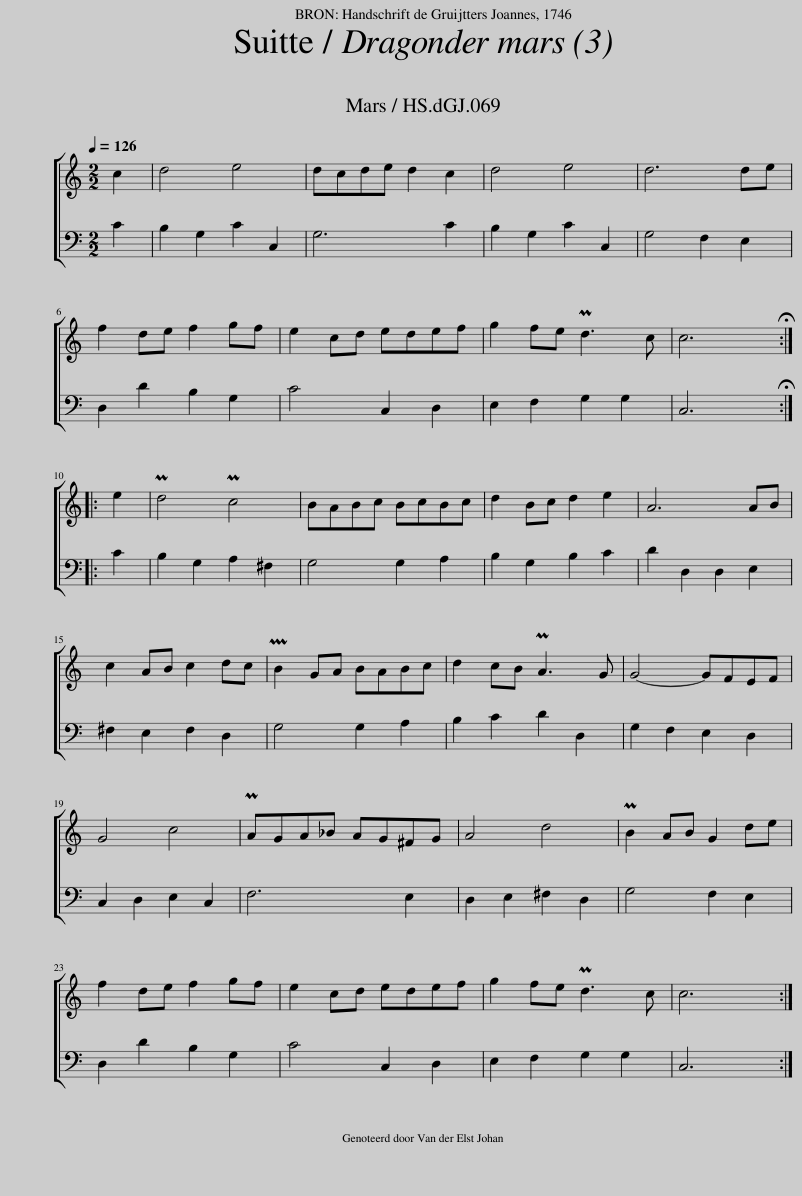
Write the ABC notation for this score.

X:1
%%score [ 1 2 ]
L:1/8
Q:1/4=126
M:2/2
I:linebreak $
K:C
V:1 treble
V:2 bass
V:1
 c2 | d4 e4 | dcde d2 c2 | d4 e4 | d6 de |$ %5
 f2 de f2 gf | e2 cd edef | g2 fe Pd3 c | c6 ::$ e2 | %10
 Pd4 Pc4 | BABc BcBc | d2 Bc d2 e2 | A6 AB |$ c2 AB c2 dc | %15
 PB2 GA BABc | d2 cB PA3 G | G4- GFEF |$ G4 c4 | PAGA_B AG^FG | %20
 A4 d4 | PB2 AB G2 de |$ f2 de f2 gf | e2 cd edef | g2 fe Pd3 c | %25
 c6 :| %26
V:2
 C2 | B,2 G,2 C2 C,2 | G,6 C2 | B,2 G,2 C2 C,2 | G,4 F,2 E,2 |$ %5
 D,2 D2 B,2 G,2 | C4 C,2 D,2 | E,2 F,2 G,2 G,2 | C,6 ::$ C2 | %10
 B,2 G,2 A,2 ^F,2 | G,4 G,2 A,2 | B,2 G,2 B,2 C2 | D2 D,2 D,2 E,2 |$ ^F,2 E,2 F,2 D,2 | %15
 G,4 G,2 A,2 | B,2 C2 D2 D,2 | G,2 F,2 E,2 D,2 |$ C,2 D,2 E,2 C,2 | F,6 E,2 | %20
 D,2 E,2 ^F,2 D,2 | G,4 F,2 E,2 |$ D,2 D2 B,2 G,2 | C4 C,2 D,2 | E,2 F,2 G,2 G,2 | %25
 C,6 :| %26
